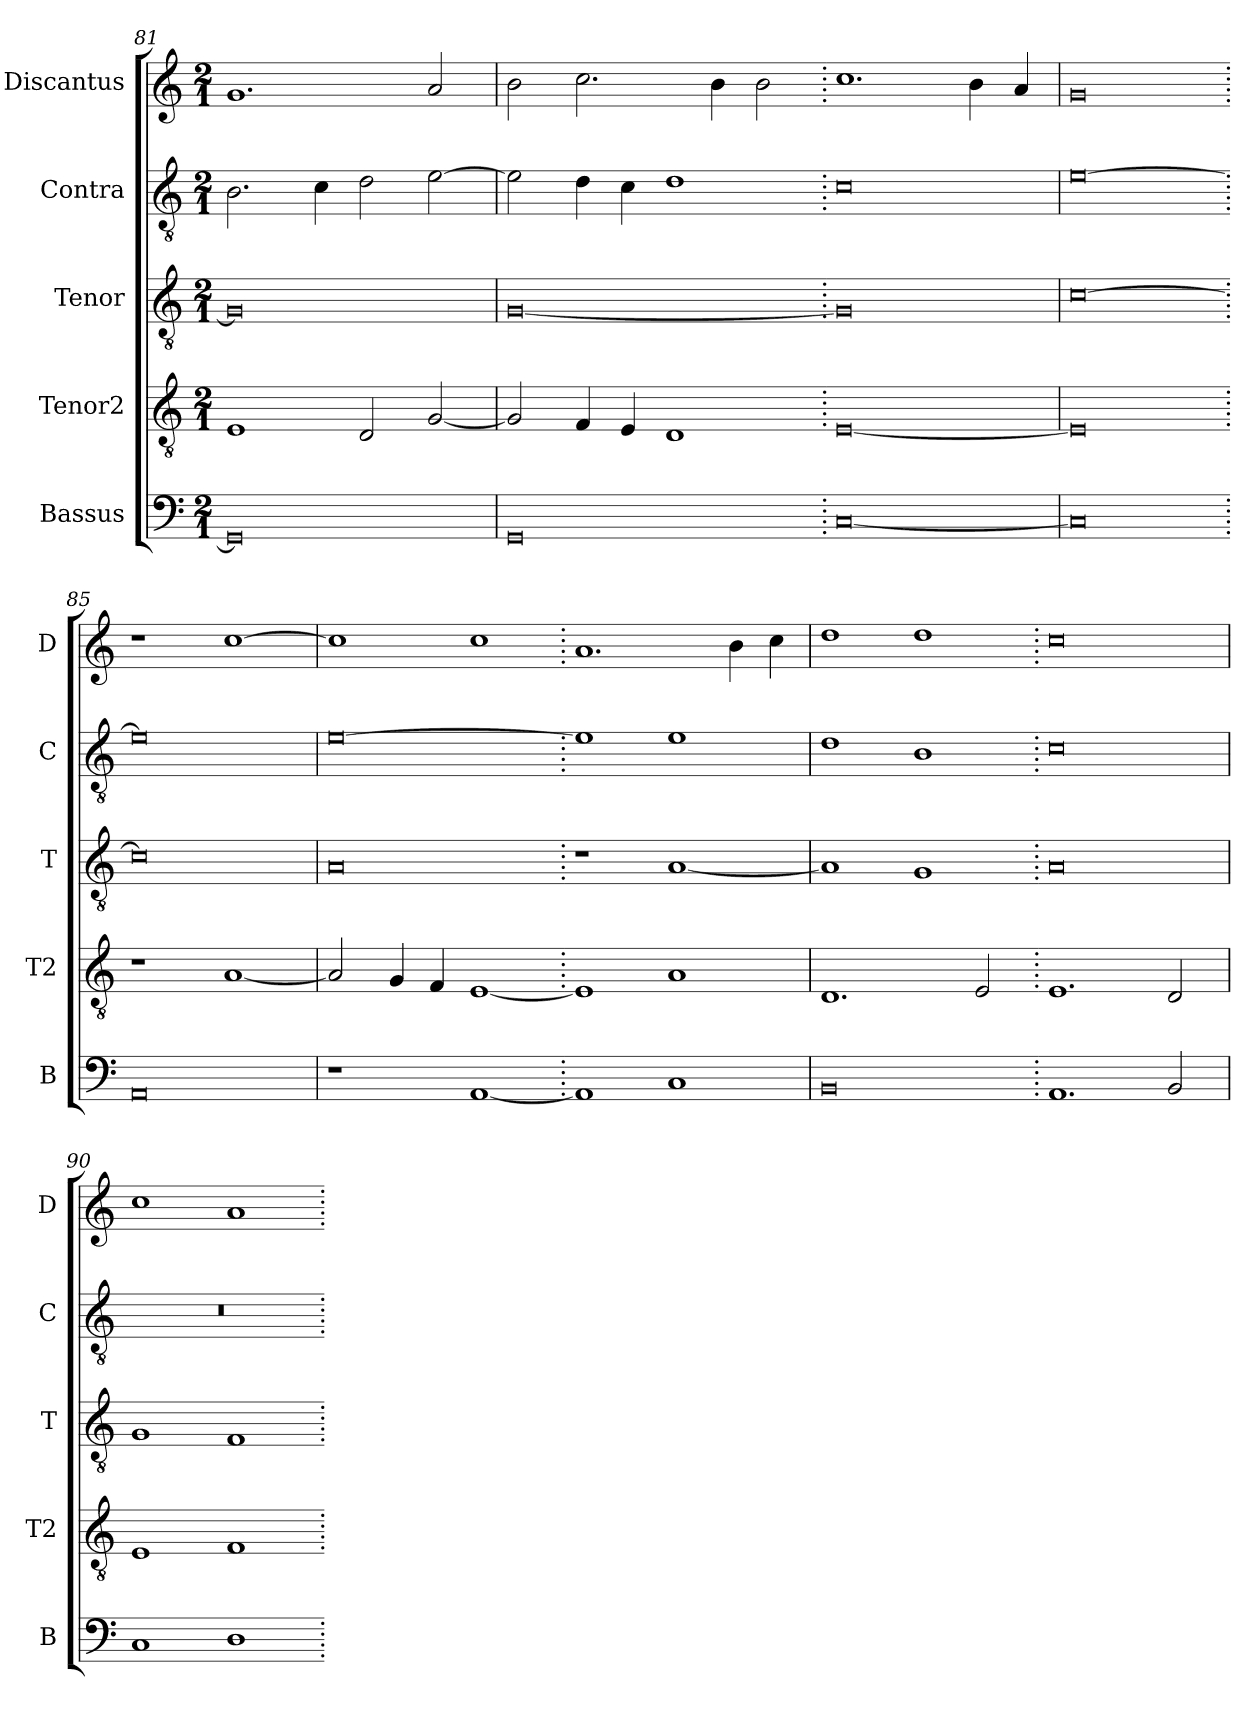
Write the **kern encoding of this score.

**kern	**kern	**kern	**kern	**kern
*part5	*part4	*part3	*part2	*part1
*staff5	*staff4	*staff3	*staff2	*staff1
*I"Bassus	*I"Tenor2	*I"Tenor	*I"Contra	*I"Discantus
*I'B	*I'T2	*I'T	*I'C	*I'D
*clefF4	*clefGv2	*clefGv2	*clefGv2	*clefG2
*k[]	*k[]	*k[]	*k[]	*k[]
*M2/1	*M2/1	*M2/1	*M2/1	*M2/1
=81	=81	=81	=81	=81
0GG]	1E	0G]	2.B\	1.g
.	.	.	4c\	.
.	2D/	.	2d\	.
.	[2G/	.	[2e\	2a/
=82	=82	=82	=82	=82
0GG	2G/]	[0G	2e\]	2b\
.	4F/	.	4d\	2.cc\
.	4E/	.	4c\	.
.	1D	.	1d	.
.	.	.	.	4b\
.	.	.	.	2b\
=83.	=83.	=83.	=83.	=83.
[0C	[0E	0G]	0c	1.cc
.	.	.	.	4b\
.	.	.	.	4a/
=84	=84	=84	=84	=84
0C]	0E]	[0c	[0e	0g
=85.	=85.	=85.	=85.	=85.
0AA	1r	0c]	0e]	1r
.	[1A	.	.	[1cc
=86	=86	=86	=86	=86
1r	2A/]	0A	[0e	1cc]
.	4G/	.	.	.
.	4F/	.	.	.
[1AA	[1E	.	.	1cc
=87.	=87.	=87.	=87.	=87.
1AA]	1E]	1r	1e]	1.a
1C	1A	[1A	1e	.
.	.	.	.	4b\
.	.	.	.	4cc\
=88	=88	=88	=88	=88
0BB	1.D	1A]	1d	1dd
.	.	1G	1B	1dd
.	2E/	.	.	.
=89.	=89.	=89.	=89.	=89.
1.AA	1.E	0A	0c	0cc
2BB/	2D/	.	.	.
=90	=90	=90	=90	=90
1C	1E	1G	0r	1cc
1D	1F	1F	.	1a
=.	=.	=.	=.	=.
*-	*-	*-	*-	*-
